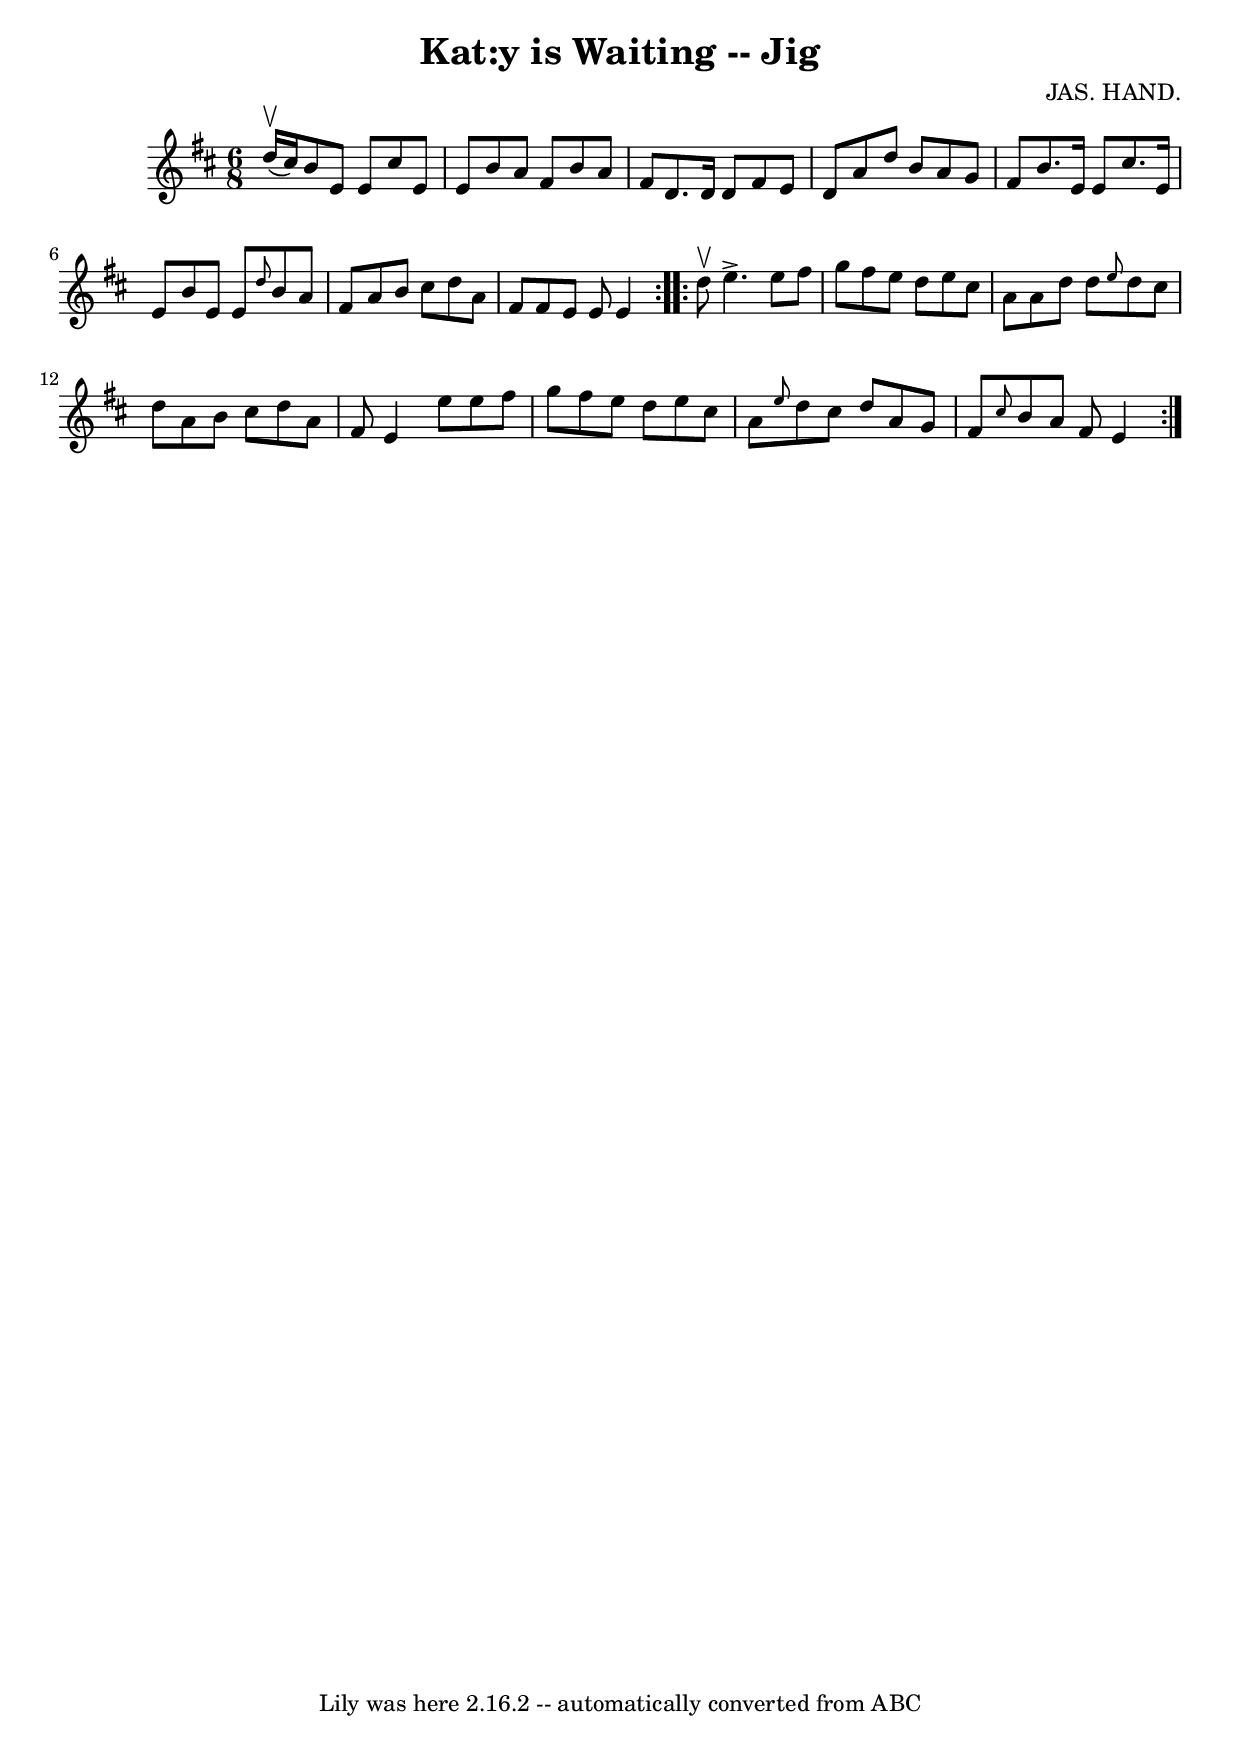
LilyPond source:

\version "2.7.40"
\include "Mammoth.ily"
\header {
	%% book = "Ryan's Mammoth Collection"
	composer = "JAS. HAND."
	crossRefNumber = "1"
	footnotes = "\\\\83 421"
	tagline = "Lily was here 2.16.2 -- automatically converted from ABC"
	title = "Kat:y is Waiting -- Jig"
}
voicedefault =  {


\repeat volta 2 {
\time 6/8 \key e \dorian d''16^\upbow(cis''16) |
 b'8 e'8 
 e'8 cis''8 e'8 e'8    |
 b'8 a'8 fis'8 b'8 a'8  
 fis'8    |
 d'8. d'16 d'8 fis'8 e'8 d'8    |
   
a'8 d''8 b'8 a'8 g'8 fis'8    |
 b'8. e'16 e'8   
 cis''8. e'16 e'8    |
 b'8 e'8 e'8  \grace { d''8  }   
b'8 a'8 fis'8    |
 a'8 b'8 cis''8 d''8 a'8 fis'8  
  |
 fis'8 e'8 e'8 e'4    }     \repeat volta 2 { d''8 
^\upbow |
 e''4.^\accent e''8 fis''8 g''8    |
   
fis''8 e''8 d''8 e''8 cis''8 a'8    |
 a'8 d''8    
d''8  \grace { e''8  } d''8 cis''8 d''8    |
 a'8 b'8    
cis''8 d''8 a'8 fis'8    |
 e'4 e''8 e''8 fis''8    
g''8    |
 fis''8 e''8 d''8 e''8 cis''8 a'8    |
 
\grace { e''8  } d''8 cis''8 d''8 a'8 g'8 fis'8    |
 
\grace { cis''8  } b'8 a'8 fis'8 e'4    }   
}

\score{
    <<

	\context Staff="default"
	{
	    \voicedefault 
	}

    >>
	\layout {
	}
	\midi {}
}
